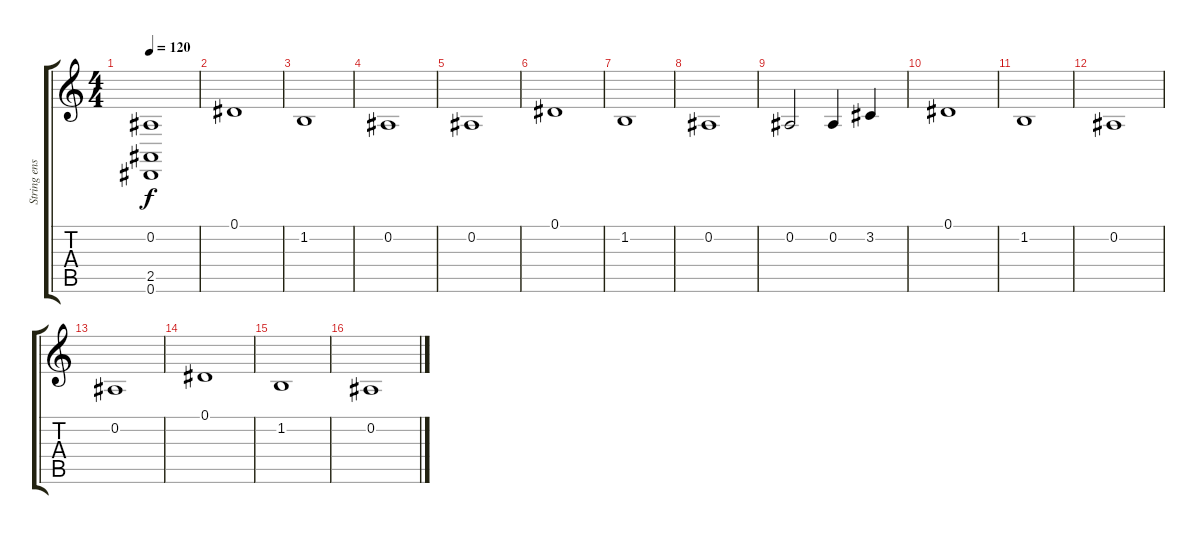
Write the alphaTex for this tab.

\track ("String ensemble" "String ens") {instrument stringensemble1}
\staff {score tabs}
\tuning (Eb4 Bb3 Gb3 Db3 Ab2 Eb2) {hide}
\ts (4 4)
\tempo 120
\clef g2
\ks c
(0.2 2.5{t} 0.6{t}).1{dy f} |
0.1.1 |
1.2.1 |
0.2.1 |
0.2.1 |
0.1.1 |
1.2.1 |
0.2.1 |
0.2.2 0.2.4 3.2.4 |
0.1.1 |
1.2.1 |
0.2.1 |
0.2.1 |
0.1.1 |
1.2.1 |
0.2.1
